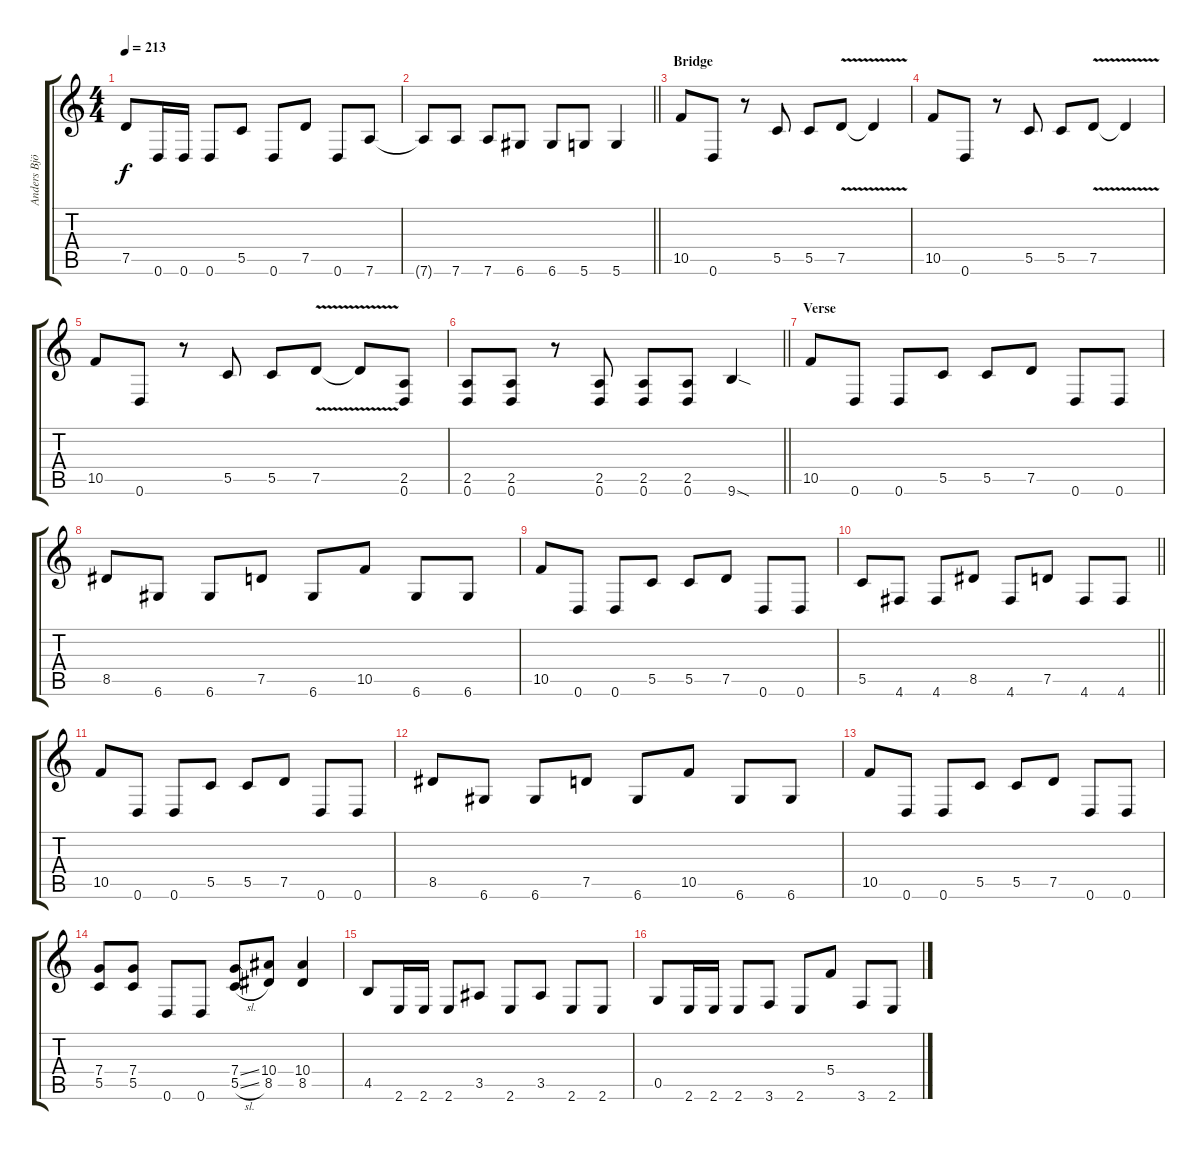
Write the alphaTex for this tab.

\track ("Anders Björler" "Anders Bjö") {instrument distortionguitar}
\staff {score tabs}
\tuning (D4 A3 F3 C3 G2 D2) {hide}
\ts (4 4)
\tempo 213
\clef g2
\ks c
7.5.8{dy f} 0.6.16 0.6.16 0.6.8 5.5.8 0.6.8 7.5.8 0.6.8 7.6.8 |
\barLineRight lightlight
7.6{t}.8 7.6.8 7.6.8 6.6.8 6.6.8 5.6.8 5.6.4 |
\section ("" "Bridge")
10.5.8 0.6.8 r.8 5.5.8 5.5.8 7.5{v}.8 7.5{t}.4 |
10.5.8 0.6.8 r.8 5.5.8 5.5.8 7.5{v}.8 7.5{t}.4 |
10.5.8 0.6.8 r.8 5.5.8 5.5.8 7.5{v}.8 7.5{t}.8 (2.5 0.6).8 |
\barLineRight lightlight
(2.5 0.6).8 (2.5 0.6).8 r.8 (2.5 0.6).8 (2.5 0.6).8 (2.5 0.6).8 9.6{sod}.4 |
\section ("" "Verse")
10.5.8 0.6.8 0.6.8 5.5.8 5.5.8 7.5.8 0.6.8 0.6.8 |
8.5.8 6.6.8 6.6.8 7.5.8 6.6.8 10.5.8 6.6.8 6.6.8 |
10.5.8 0.6.8 0.6.8 5.5.8 5.5.8 7.5.8 0.6.8 0.6.8 |
\barLineRight lightlight
5.5.8 4.6.8 4.6.8 8.5.8 4.6.8 7.5.8 4.6.8 4.6.8 |
\section ("" "")
10.5.8 0.6.8 0.6.8 5.5.8 5.5.8 7.5.8 0.6.8 0.6.8 |
8.5.8 6.6.8 6.6.8 7.5.8 6.6.8 10.5.8 6.6.8 6.6.8 |
10.5.8 0.6.8 0.6.8 5.5.8 5.5.8 7.5.8 0.6.8 0.6.8 |
(7.4 5.5).8 (7.4 5.5).8 0.6.8 0.6.8 (7.4{ss} 5.5{sl}).8 (10.4 8.5).8 (10.4 8.5).4 |
4.5.8 2.6.16 2.6.16 2.6.8 3.5.8 2.6.8 3.5.8 2.6.8 2.6.8 |
0.5.8 2.6.16 2.6.16 2.6.8 3.6.8 2.6.8 5.4.8 3.6.8 2.6.8
